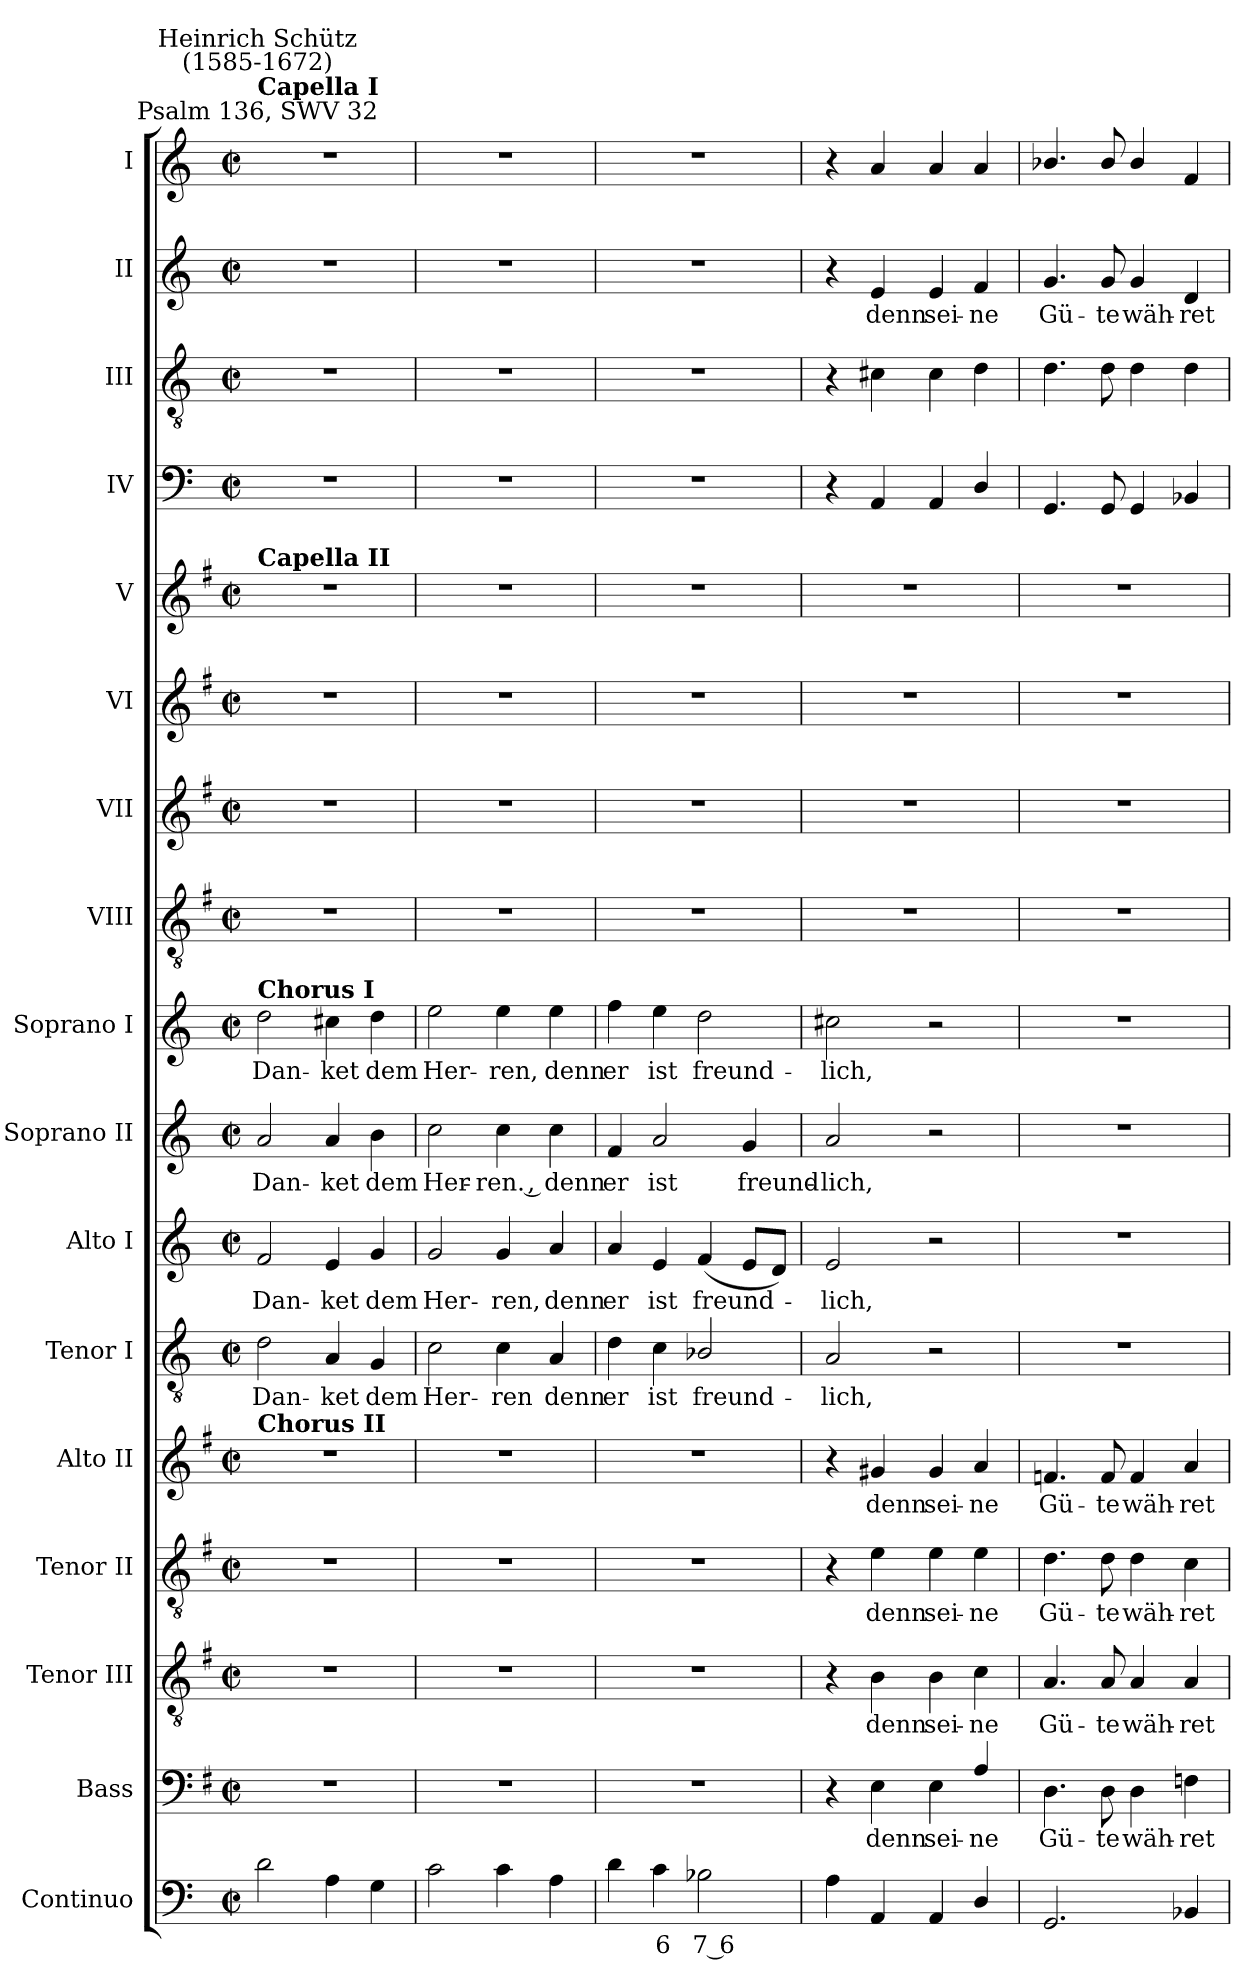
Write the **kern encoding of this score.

**kern	**text	**kern	**text	**kern	**text	**kern	**text	**kern	**text	**kern	**text	**kern	**text	**kern	**text	**kern	**text	**kern	**kern	**kern	**kern	**kern	**kern	**kern	**text	**kern
*part17	*part17	*part16	*part16	*part15	*part15	*part14	*part14	*part13	*part13	*part12	*part12	*part11	*part11	*part10	*part10	*part9	*part9	*part8	*part7	*part6	*part5	*part4	*part3	*part2	*part2	*part1
*staff17	*staff17	*staff16	*staff16	*staff15	*staff15	*staff14	*staff14	*staff13	*staff13	*staff12	*staff12	*staff11	*staff11	*staff10	*staff10	*staff9	*staff9	*staff8	*staff7	*staff6	*staff5	*staff4	*staff3	*staff2	*staff2	*staff1
*I"Continuo	*	*I"Bass	*	*I"Tenor III	*	*I"Tenor II	*	*I"Alto II	*	*I"Tenor I	*	*I"Alto I	*	*I"Soprano II	*	*I"Soprano I	*	*I"VIII	*I"VII	*I"VI	*I"V	*I"IV	*I"III	*I"II	*	*I"I
*	*	*I'B	*	*I'T	*	*I'T	*	*I'A	*	*I'T	*	*I'A	*	*I'S	*	*I'S	*	*I'VIII	*I'VII	*I'VI	*I'V	*I'IV	*I'III	*I'II	*	*I'I
*clefF4	*	*clefF4	*	*clefGv2	*	*clefGv2	*	*clefG2	*	*clefGv2	*	*clefG2	*	*clefG2	*	*clefG2	*	*clefGv2	*clefG2	*clefG2	*clefG2	*clefF4	*clefGv2	*clefG2	*	*clefG2
*	*	*ITrd4c7	*	*ITrd4c7	*	*ITrd4c7	*	*ITrd4c7	*	*	*	*	*	*	*	*	*	*ITrd4c7	*ITrd4c7	*ITrd4c7	*ITrd4c7	*	*	*	*	*
*k[]	*	*k[]	*	*k[]	*	*k[]	*	*k[]	*	*k[]	*	*k[]	*	*k[]	*	*k[]	*	*k[]	*k[]	*k[]	*k[]	*k[]	*k[]	*k[]	*	*k[]
*C:	*	*C:	*	*C:	*	*C:	*	*C:	*	*C:	*	*C:	*	*C:	*	*C:	*	*C:	*C:	*C:	*C:	*C:	*C:	*C:	*	*C:
*M2/2	*	*M2/2	*	*M2/2	*	*M2/2	*	*M2/2	*	*M2/2	*	*M2/2	*	*M2/2	*	*M2/2	*	*M2/2	*M2/2	*M2/2	*M2/2	*M2/2	*M2/2	*M2/2	*	*M2/2
*met(c|)	*	*met(c|)	*	*met(c|)	*	*met(c|)	*	*met(c|)	*	*met(c|)	*	*met(c|)	*	*met(c|)	*	*met(c|)	*	*met(c|)	*met(c|)	*met(c|)	*met(c|)	*met(c|)	*met(c|)	*met(c|)	*	*met(c|)
=1	=1	=1	=1	=1	=1	=1	=1	=1	=1	=1	=1	=1	=1	=1	=1	=1	=1	=1	=1	=1	=1	=1	=1	=1	=1	=1
!	!	!	!	!	!	!	!	!	!	!	!	!	!	!	!	!	!	!	!	!	!	!	!	!	!	!LO:TX:a:cj:t=Psalm 136, SWV 32
!	!	!	!	!	!	!	!	!	!	!	!	!	!	!	!	!	!	!	!	!	!	!	!	!	!	!LO:TX:a:B:t=Capella I
!	!	!	!	!	!	!	!	!	!	!	!	!	!	!	!	!	!	!	!	!	!	!	!	!	!	!LO:TX:a:cj:t=Heinrich Schütz\n(1585-1672)
!	!	!	!	!	!	!	!	!	!	!	!	!	!	!	!	!	!	!	!	!	!LO:TX:a:B:t=Capella II	!	!	!	!	!
!	!	!	!	!	!	!	!	!	!	!	!	!	!	!	!	!LO:TX:a:B:t=Chorus I	!	!	!	!	!	!	!	!	!	!
!	!	!	!	!	!	!	!	!LO:TX:a:B:t=Chorus II	!	!	!	!	!	!	!	!	!	!	!	!	!	!	!	!	!	!
!	!	!	!	!	!	!	!	!	!	!	!LO:LY:b	!	!LO:LY:b	!	!LO:LY:b	!	!LO:LY:b	!	!	!	!	!	!	!	!	!
2d	.	1r	.	1r	.	1r	.	1r	.	2d	Dan-	2f	Dan-	2a	Dan-	2dd	Dan-	1r	1r	1r	1r	1r	1r	1r	.	1r
!	!	!	!	!	!	!	!	!	!	!	!LO:LY:b	!	!LO:LY:b	!	!LO:LY:b	!	!LO:LY:b	!	!	!	!	!	!	!	!	!
4A	.	.	.	.	.	.	.	.	.	4A	-ket	4e	-ket	4a	-ket	4cc#X	-ket	.	.	.	.	.	.	.	.	.
!	!	!	!	!	!	!	!	!	!	!	!LO:LY:b	!	!LO:LY:b	!	!LO:LY:b	!	!LO:LY:b	!	!	!	!	!	!	!	!	!
4G	.	.	.	.	.	.	.	.	.	4G	dem	4g	dem	4b	dem	4dd	dem	.	.	.	.	.	.	.	.	.
=2	=2	=2	=2	=2	=2	=2	=2	=2	=2	=2	=2	=2	=2	=2	=2	=2	=2	=2	=2	=2	=2	=2	=2	=2	=2	=2
!	!	!	!	!	!	!	!	!	!	!	!LO:LY:b	!	!LO:LY:b	!	!LO:LY:b	!	!LO:LY:b	!	!	!	!	!	!	!	!	!
2c	.	1r	.	1r	.	1r	.	1r	.	2c	Her-	2g	Her-	2cc	Her-	2ee	Her-	1r	1r	1r	1r	1r	1r	1r	.	1r
!	!	!	!	!	!	!	!	!	!	!	!LO:LY:b	!	!LO:LY:b	!	!LO:LY:b	!	!LO:LY:b	!	!	!	!	!	!	!	!	!
4c	.	.	.	.	.	.	.	.	.	4c	-ren	4g	-ren,	4cc	-ren. ,	4ee	-ren,	.	.	.	.	.	.	.	.	.
!	!	!	!	!	!	!	!	!	!	!	!LO:LY:b	!	!LO:LY:b	!	!LO:LY:b	!	!LO:LY:b	!	!	!	!	!	!	!	!	!
4A	.	.	.	.	.	.	.	.	.	4A	denn	4a	denn	4cc	denn	4ee	denn	.	.	.	.	.	.	.	.	.
=3	=3	=3	=3	=3	=3	=3	=3	=3	=3	=3	=3	=3	=3	=3	=3	=3	=3	=3	=3	=3	=3	=3	=3	=3	=3	=3
!	!	!	!	!	!	!	!	!	!	!	!LO:LY:b	!	!LO:LY:b	!	!LO:LY:b	!	!LO:LY:b	!	!	!	!	!	!	!	!	!
4d	.	1r	.	1r	.	1r	.	1r	.	4d	er	4a	er	4f	er	4ff	er	1r	1r	1r	1r	1r	1r	1r	.	1r
!	!LO:LY:b	!	!	!	!	!	!	!	!	!	!LO:LY:b	!	!LO:LY:b	!	!LO:LY:b	!	!LO:LY:b	!	!	!	!	!	!	!	!	!
4c	6	.	.	.	.	.	.	.	.	4c	ist	4e	ist	2a	ist	4ee	ist	.	.	.	.	.	.	.	.	.
!	!LO:LY:b	!	!	!	!	!	!	!	!	!	!LO:LY:b	!	!LO:LY:b	!	!	!	!LO:LY:b	!	!	!	!	!	!	!	!	!
2B-X	7 6	.	.	.	.	.	.	.	.	2B-X/	freund-	(<4f	freund-	.	.	2dd	freund-	.	.	.	.	.	.	.	.	.
!	!	!	!	!	!	!	!	!	!	!	!	!	!	!	!LO:LY:b	!	!	!	!	!	!	!	!	!	!	!
.	.	.	.	.	.	.	.	.	.	.	.	8eL	.	4g	freund-	.	.	.	.	.	.	.	.	.	.	.
.	.	.	.	.	.	.	.	.	.	.	.	8dJ)	.	.	.	.	.	.	.	.	.	.	.	.	.	.
=4	=4	=4	=4	=4	=4	=4	=4	=4	=4	=4	=4	=4	=4	=4	=4	=4	=4	=4	=4	=4	=4	=4	=4	=4	=4	=4
!	!	!	!	!	!	!	!	!	!	!	!LO:LY:b	!	!LO:LY:b	!	!LO:LY:b	!	!LO:LY:b	!	!	!	!	!	!	!	!	!
4A	.	4r	.	4r	.	4r	.	4r	.	2A	-lich,	2e	lich,	2a	-lich,	2cc#X	-lich,	1r	1r	1r	1r	4r	4r	4r	.	4r
!	!	!	!LO:LY:b	!	!LO:LY:b	!	!LO:LY:b	!	!LO:LY:b	!	!	!	!	!	!	!	!	!	!	!	!	!	!	!	!LO:LY:b	!
4AA	.	4AA	denn	4E	denn	4A	denn	4c#X	denn	.	.	.	.	.	.	.	.	.	.	.	.	4AA	4c#X	4e	denn	4a
!	!	!	!LO:LY:b	!	!LO:LY:b	!	!LO:LY:b	!	!LO:LY:b	!	!	!	!	!	!	!	!	!	!	!	!	!	!	!	!LO:LY:b	!
4AA	.	4AA	sei-	4E	sei-	4A	sei-	4c#	sei-	2r	.	2r	.	2r	.	2r	.	.	.	.	.	4AA	4c#	4e	sei-	4a
!	!	!	!LO:LY:b	!	!LO:LY:b	!	!LO:LY:b	!	!LO:LY:b	!	!	!	!	!	!	!	!	!	!	!	!	!	!	!	!LO:LY:b	!
4D/	.	4D/	-ne	4F	-ne	4A	-ne	4d	-ne	.	.	.	.	.	.	.	.	.	.	.	.	4D/	4d	4f	-ne	4a
=5	=5	=5	=5	=5	=5	=5	=5	=5	=5	=5	=5	=5	=5	=5	=5	=5	=5	=5	=5	=5	=5	=5	=5	=5	=5	=5
!	!	!	!LO:LY:b	!	!LO:LY:b	!	!LO:LY:b	!	!LO:LY:b	!	!	!	!	!	!	!	!	!	!	!	!	!	!	!	!LO:LY:b	!
2.GG	.	4.GG	Gü-	4.D	Gü-	4.G	Gü-	4.B-X	Gü-	1r	.	1r	.	1r	.	1r	.	1r	1r	1r	1r	4.GG	4.d	4.g	Gü-	4.b-X/
!	!	!	!LO:LY:b	!	!LO:LY:b	!	!LO:LY:b	!	!LO:LY:b	!	!	!	!	!	!	!	!	!	!	!	!	!	!	!	!LO:LY:b	!
.	.	8GG	-te	8D	-te	8G	-te	8B-	-te	.	.	.	.	.	.	.	.	.	.	.	.	8GG	8d	8g	-te	8b-/
!	!	!	!LO:LY:b	!	!LO:LY:b	!	!LO:LY:b	!	!LO:LY:b	!	!	!	!	!	!	!	!	!	!	!	!	!	!	!	!LO:LY:b	!
.	.	4GG	wäh-	4D	wäh-	4G	wäh-	4B-	wäh-	.	.	.	.	.	.	.	.	.	.	.	.	4GG	4d	4g	wäh-	4b-/
!	!	!	!LO:LY:b	!	!LO:LY:b	!	!LO:LY:b	!	!LO:LY:b	!	!	!	!	!	!	!	!	!	!	!	!	!	!	!	!LO:LY:b	!
4BB-X	.	4BB-X	-ret	4D	-ret	4F	-ret	4d	-ret	.	.	.	.	.	.	.	.	.	.	.	.	4BB-X	4d	4d	-ret	4f
=	=	=	=	=	=	=	=	=	=	=	=	=	=	=	=	=	=	=	=	=	=	=	=	=	=	=
*-	*-	*-	*-	*-	*-	*-	*-	*-	*-	*-	*-	*-	*-	*-	*-	*-	*-	*-	*-	*-	*-	*-	*-	*-	*-	*-
